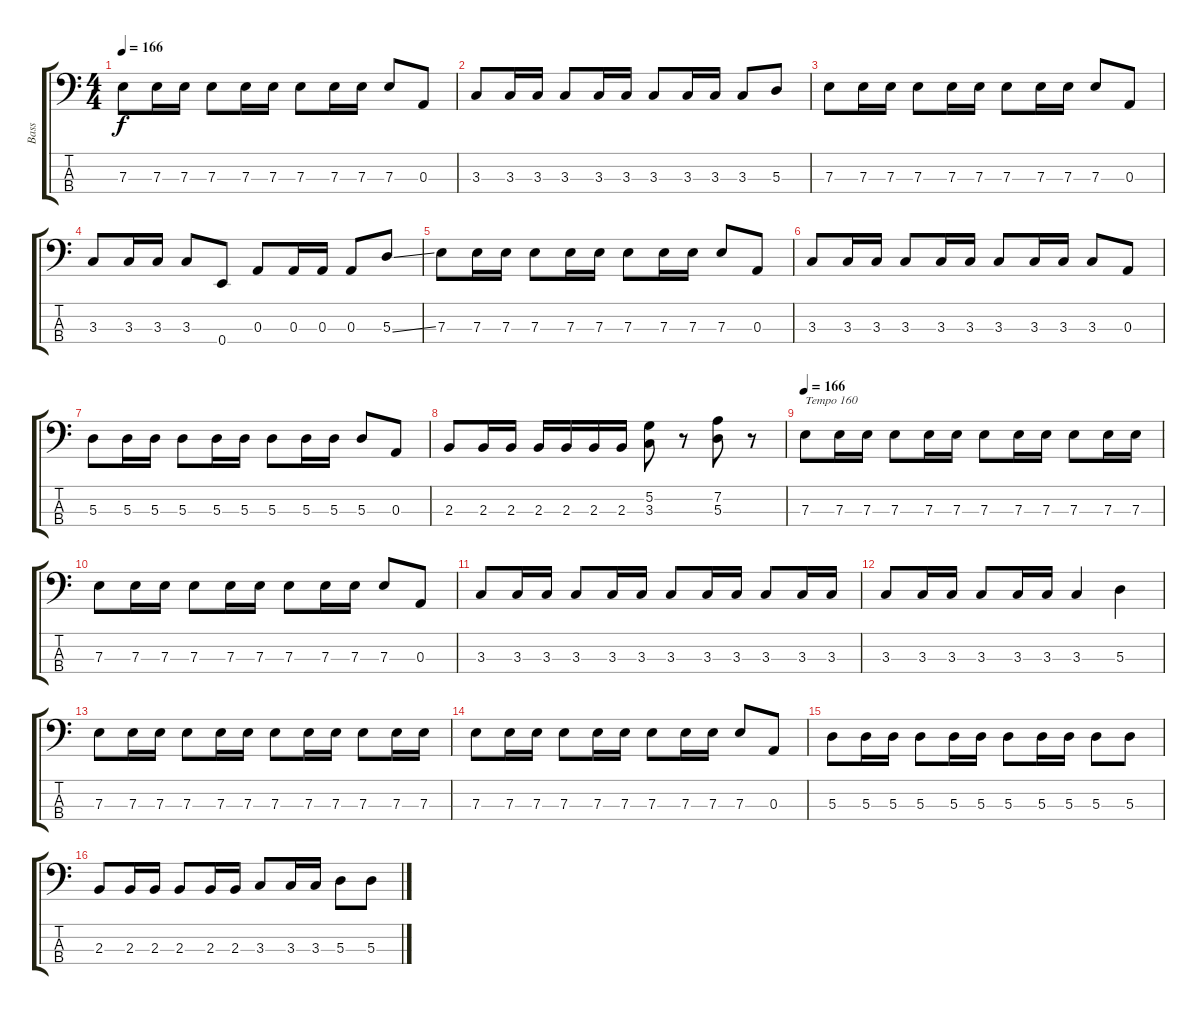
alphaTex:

\track ("Bass" "Bass") {instrument electricbassfinger}
\staff {score tabs}
\tuning (G2 D2 A1 E1) {hide}
\ts (4 4)
\tempo 166
\clef f4
\ks c
7.3.8{dy f} 7.3.16 7.3.16 7.3.8 7.3.16 7.3.16 7.3.8 7.3.16 7.3.16 7.3.8 0.3.8 |
3.3.8 3.3.16 3.3.16 3.3.8 3.3.16 3.3.16 3.3.8 3.3.16 3.3.16 3.3.8 5.3.8 |
7.3.8 7.3.16 7.3.16 7.3.8 7.3.16 7.3.16 7.3.8 7.3.16 7.3.16 7.3.8 0.3.8 |
3.3.8 3.3.16 3.3.16 3.3.8 0.4.8 0.3.8 0.3.16 0.3.16 0.3.8 5.3{ss}.8 |
7.3.8 7.3.16 7.3.16 7.3.8 7.3.16 7.3.16 7.3.8 7.3.16 7.3.16 7.3.8 0.3.8 |
3.3.8 3.3.16 3.3.16 3.3.8 3.3.16 3.3.16 3.3.8 3.3.16 3.3.16 3.3.8 0.3.8 |
5.3.8 5.3.16 5.3.16 5.3.8 5.3.16 5.3.16 5.3.8 5.3.16 5.3.16 5.3.8 0.3.8 |
2.3.8 2.3.16 2.3.16 2.3.16 2.3.16 2.3.16 2.3.16 (5.2 3.3).8 r.8 (7.2 5.3).8 r.8 |
\tempo 166
7.3.8{txt "Tempo 160"} 7.3.16 7.3.16 7.3.8 7.3.16 7.3.16 7.3.8 7.3.16 7.3.16 7.3.8 7.3.16 7.3.16 |
7.3.8 7.3.16 7.3.16 7.3.8 7.3.16 7.3.16 7.3.8 7.3.16 7.3.16 7.3.8 0.3.8 |
3.3.8 3.3.16 3.3.16 3.3.8 3.3.16 3.3.16 3.3.8 3.3.16 3.3.16 3.3.8 3.3.16 3.3.16 |
3.3.8 3.3.16 3.3.16 3.3.8 3.3.16 3.3.16 3.3.4 5.3.4 |
7.3.8 7.3.16 7.3.16 7.3.8 7.3.16 7.3.16 7.3.8 7.3.16 7.3.16 7.3.8 7.3.16 7.3.16 |
7.3.8 7.3.16 7.3.16 7.3.8 7.3.16 7.3.16 7.3.8 7.3.16 7.3.16 7.3.8 0.3.8 |
5.3.8 5.3.16 5.3.16 5.3.8 5.3.16 5.3.16 5.3.8 5.3.16 5.3.16 5.3.8 5.3.8 |
2.3.8 2.3.16 2.3.16 2.3.8 2.3.16 2.3.16 3.3.8 3.3.16 3.3.16 5.3.8 5.3.8
